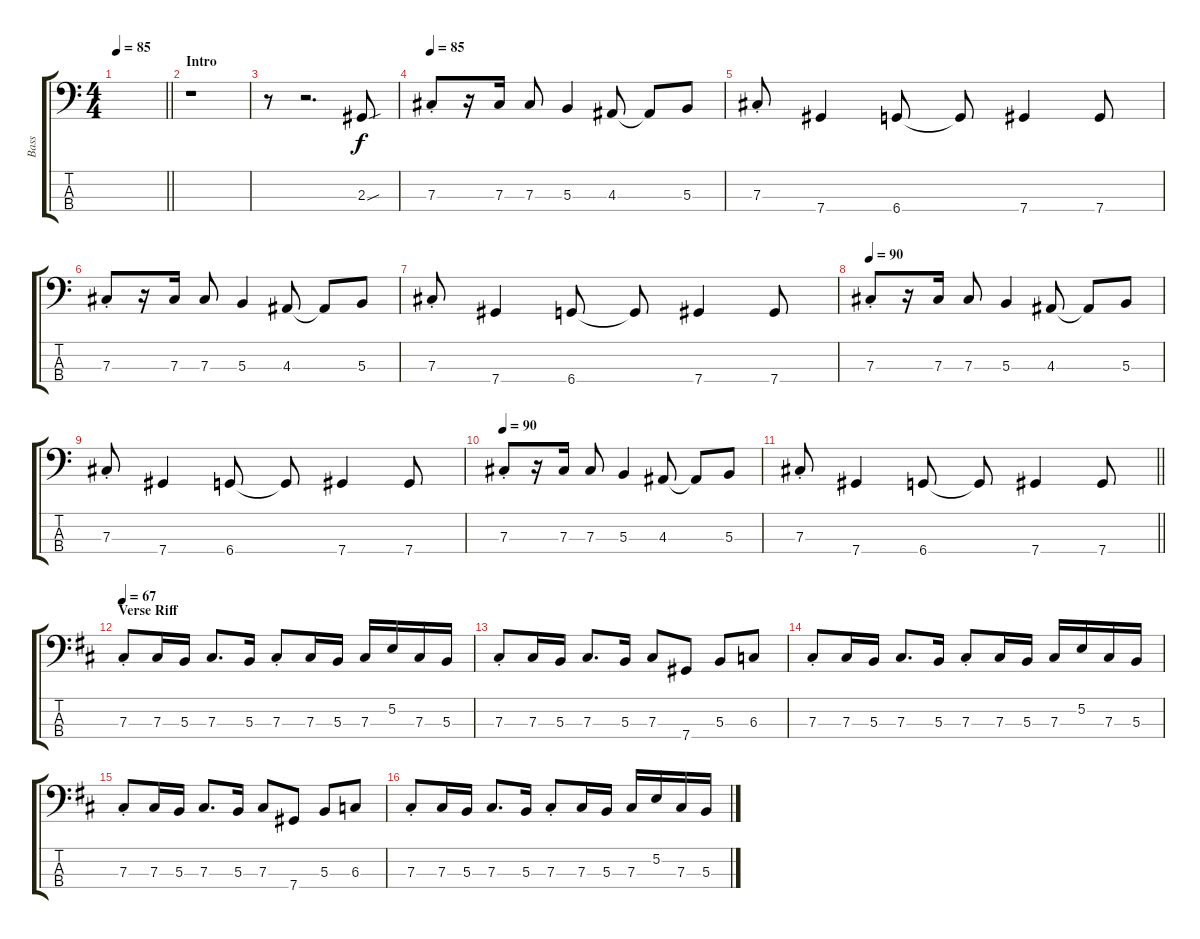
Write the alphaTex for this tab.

\track ("Bass" "Bass") {instrument electricbassfinger}
\staff {score tabs}
\tuning (E2 B1 Gb1 Db1) {hide}
\ts (4 4)
\tempo 85
\clef f4
\barLineRight lightlight
\ks c
|
\section ("" "Intro")
r.1 |
r.8 r.2{d} 2.3{sou}.8 |
\tempo 85
7.3{st}.8 r.16 7.3.16 7.3.8 5.3.4 4.3.8 4.3{t}.8 5.3.8 |
7.3{st}.8 7.4.4 6.4.8 6.4{t}.8 7.4.4 7.4.8 |
7.3{st}.8 r.16 7.3.16 7.3.8 5.3.4 4.3.8 4.3{t}.8 5.3.8 |
7.3{st}.8 7.4.4 6.4.8 6.4{t}.8 7.4.4 7.4.8 |
\tempo 90
7.3{st}.8 r.16 7.3.16 7.3.8 5.3.4 4.3.8 4.3{t}.8 5.3.8 |
7.3{st}.8 7.4.4 6.4.8 6.4{t}.8 7.4.4 7.4.8 |
\tempo 90
7.3{st}.8 r.16 7.3.16 7.3.8 5.3.4 4.3.8 4.3{t}.8 5.3.8 |
\barLineRight lightlight
7.3{st}.8 7.4.4 6.4.8 6.4{t}.8 7.4.4 7.4.8 |
\section ("" "Verse Riff")
\tempo 67
\ks d
7.3{st}.8 7.3.16 5.3.16 7.3.8{d} 5.3.16 7.3{st}.8 7.3.16 5.3.16 7.3.16 5.2.16 7.3.16 5.3.16 |
7.3{st}.8 7.3.16 5.3.16 7.3.8{d} 5.3.16 7.3.8 7.4.8 5.3.8 6.3.8 |
7.3{st}.8 7.3.16 5.3.16 7.3.8{d} 5.3.16 7.3{st}.8 7.3.16 5.3.16 7.3.16 5.2.16 7.3.16 5.3.16 |
7.3{st}.8 7.3.16 5.3.16 7.3.8{d} 5.3.16 7.3.8 7.4.8 5.3.8 6.3.8 |
7.3{st}.8 7.3.16 5.3.16 7.3.8{d} 5.3.16 7.3{st}.8 7.3.16 5.3.16 7.3.16 5.2.16 7.3.16 5.3.16
